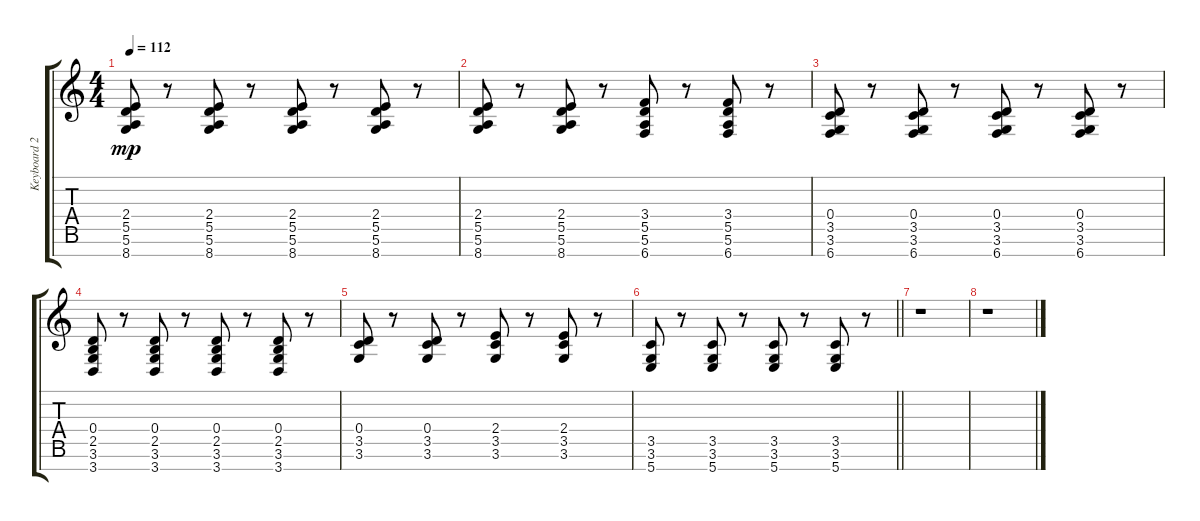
\track ("Keyboard 2 (elec.) (RH)" "Keyboard 2") {instrument electricgrandpiano}
\staff {score tabs}
\tuning (E5 B4 G4 D4 A3 E3 B2) {hide}
\ts (4 4)
\tempo 112
\clef g2
\ks c
(2.4 5.5 5.6 8.7).8{dy mp} r.8 (2.4 5.5 5.6 8.7).8 r.8 (2.4 5.5 5.6 8.7).8 r.8 (2.4 5.5 5.6 8.7).8 r.8 |
(2.4 5.5 5.6 8.7).8 r.8 (2.4 5.5 5.6 8.7).8 r.8 (3.4 5.5 5.6 6.7).8 r.8 (3.4 5.5 5.6 6.7).8 r.8 |
(0.4 3.5 3.6 6.7).8 r.8 (0.4 3.5 3.6 6.7).8 r.8 (0.4 3.5 3.6 6.7).8 r.8 (0.4 3.5 3.6 6.7).8 r.8 |
(0.4 2.5 3.6 3.7).8 r.8 (0.4 2.5 3.6 3.7).8 r.8 (0.4 2.5 3.6 3.7).8 r.8 (0.4 2.5 3.6 3.7).8 r.8 |
(0.4 3.5 3.6).8 r.8 (0.4 3.5 3.6).8 r.8 (2.4 3.5 3.6).8 r.8 (2.4 3.5 3.6).8 r.8 |
\barLineRight lightlight
(3.5 3.6 5.7).8 r.8 (3.5 3.6 5.7).8 r.8 (3.5 3.6 5.7).8 r.8 (3.5 3.6 5.7).8 r.8 |
r.1 |
r.1
